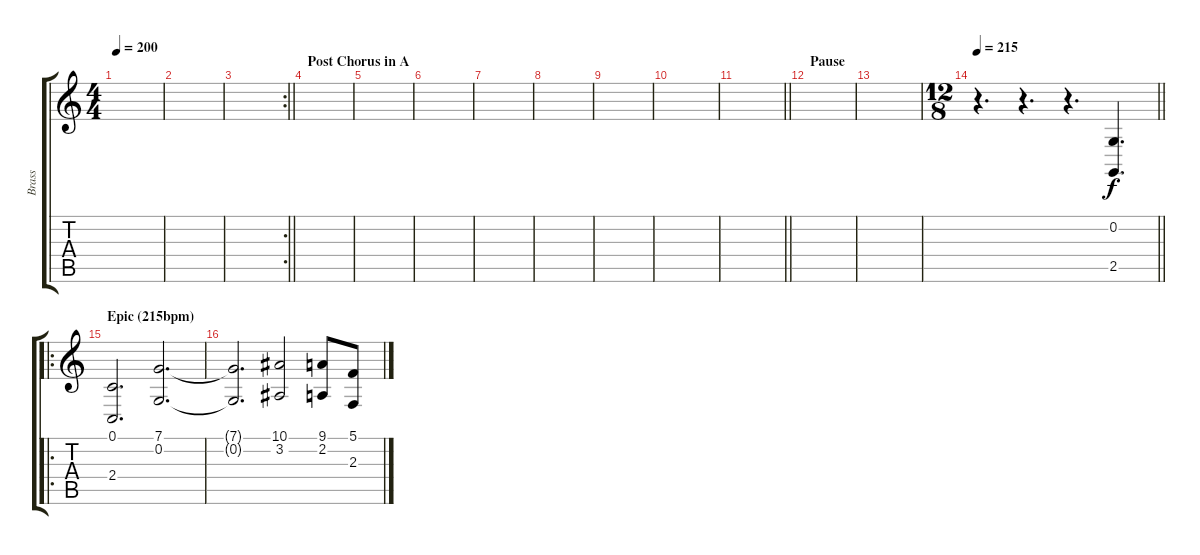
\track ("Brass" "Brass") {instrument brasssection}
\staff {score tabs}
\tuning (C4 G3 Eb3 Bb2 F2 C2) {hide}
\ts (4 4)
\tempo 200
\clef g2
\ks c
|
|
\rc 2
\barLineRight lightlight
|
\section ("" "Post Chorus in A")
|
|
|
|
|
|
|
\barLineRight lightlight
|
\section ("" "Pause")
|
|
\ts (12 8)
\tempo 215
\barLineRight lightlight
r.4{d} r.4{d} r.4{d} (0.2 2.5).4{d} |
\ro
\section ("" "Epic (215bpm)")
(0.1 2.4).2{d} (7.1 0.2).2{d} |
(7.1{t} 0.2{t}).2{d} (10.1 3.2).2 (9.1 2.2).8 (5.1 2.3).8
